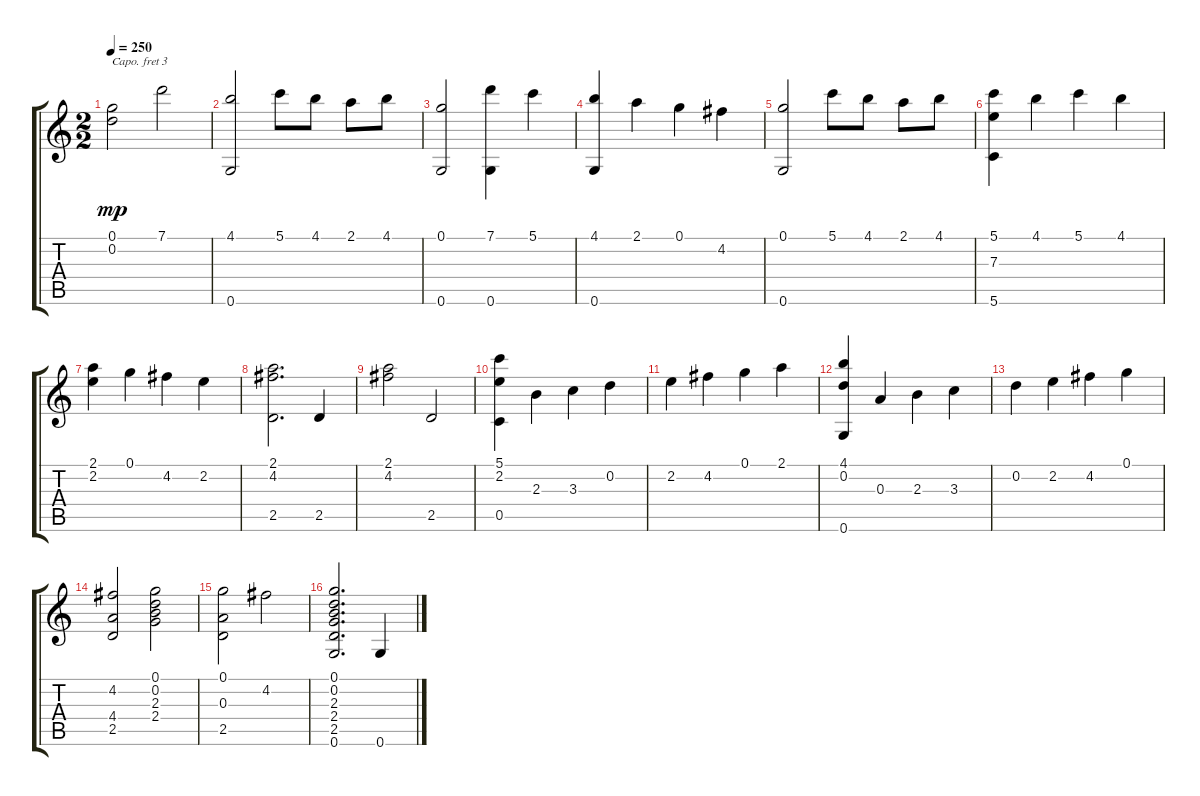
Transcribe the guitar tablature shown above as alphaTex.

\track "" {instrument acousticguitarsteel}
\staff {score tabs}
\capo 3
\tuning (E4 B3 Gb3 D3 A2 E2) {hide}
\ts (2 2)
\tempo 250
\clef g2
\ks c
(0.1 0.2).2{dy mp} 7.1.2 |
(4.1 0.6).2 5.1.8 4.1.8 2.1.8 4.1.8 |
(0.1 0.6).2 (7.1 0.6).4 5.1.4 |
(4.1 0.6).4 2.1.4 0.1.4 4.2.4 |
(0.1 0.6).2 5.1.8 4.1.8 2.1.8 4.1.8 |
(5.1 7.3 5.6).4 4.1.4 5.1.4 4.1.4 |
(2.1 2.2).4 0.1.4 4.2.4 2.2.4 |
(2.1 4.2 2.5).2{d} 2.5.4 |
(2.1 4.2).2 2.5.2 |
(5.1 2.2 0.5).4 2.3.4 3.3.4 0.2.4 |
2.2.4 4.2.4 0.1.4 2.1.4 |
(4.1 0.2 0.6).4 0.3.4 2.3.4 3.3.4 |
0.2.4 2.2.4 4.2.4 0.1.4 |
(4.2 4.4 2.5).2 (0.1 0.2 2.3 2.4).2 |
(0.1 0.3 2.5).2 4.2.2 |
(0.1 0.2 2.3 2.4 2.5 0.6).2{d} 0.6.4
